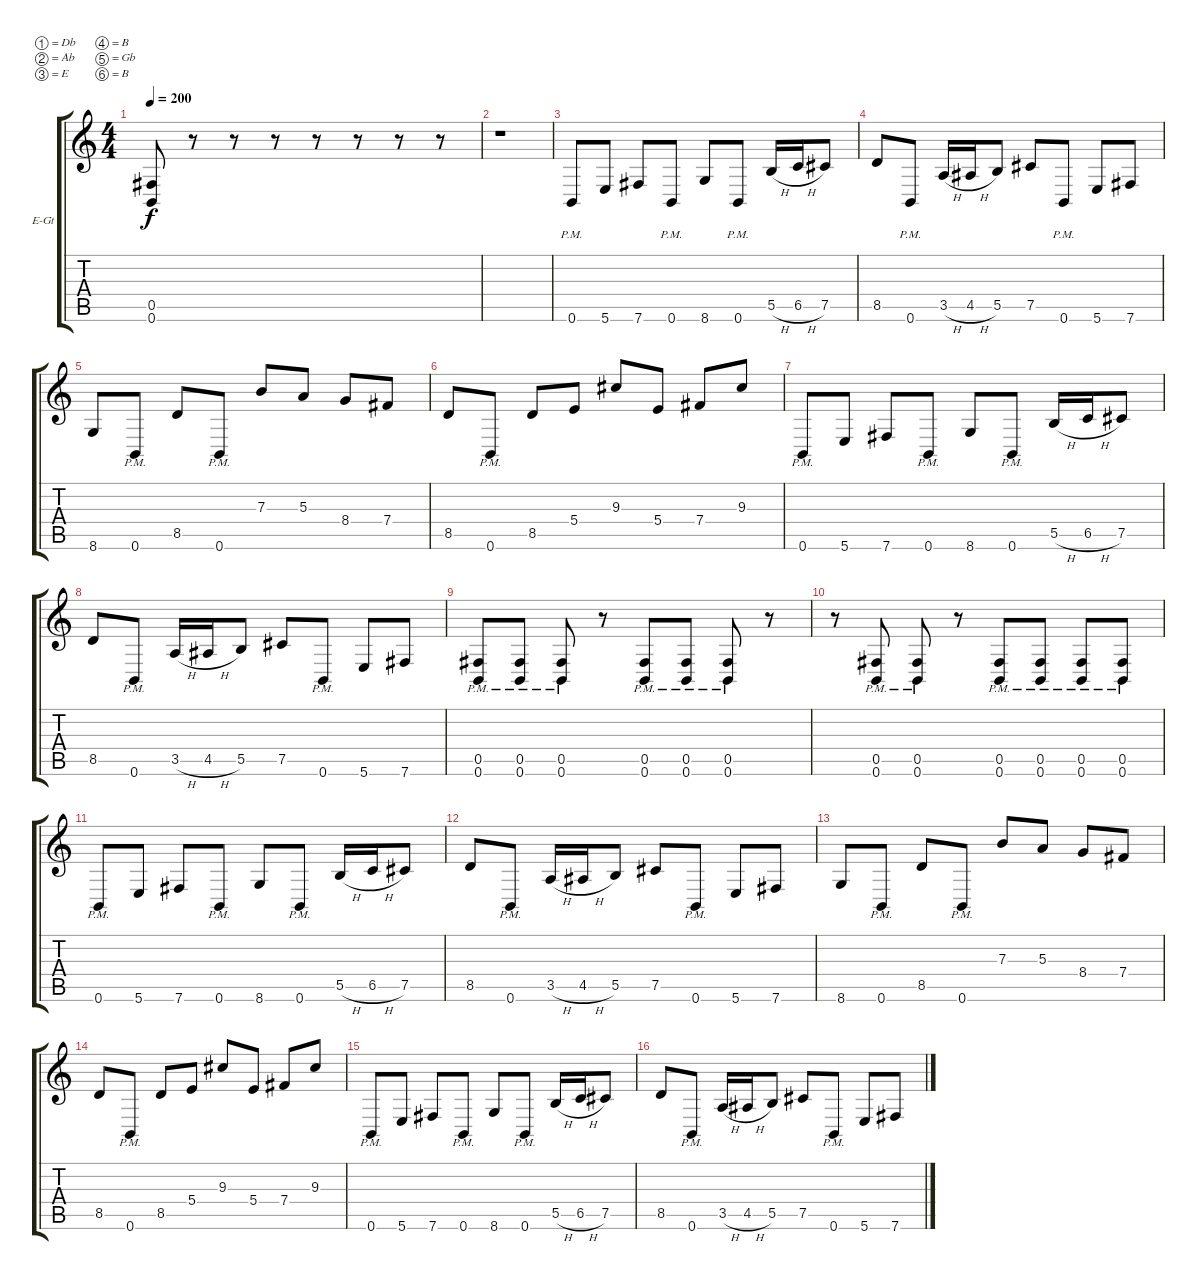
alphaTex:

\bracketExtendMode groupsimilarinstruments
\firstSystemTrackNameOrientation horizontal
\otherSystemsTrackNameOrientation horizontal
\track ("Right Guitar" "E-Gt") {instrument distortionguitar}
\staff {score tabs}
\tuning (Db4 Ab3 E3 B2 Gb2 B1)
\ts (4 4)
\tempo 200
\clef g2
\ks c
(0.6 0.5).8{dy f} r.8 r.8 r.8 r.8 r.8 r.8 r.8 |
r.1 |
0.6{pm}.8 5.6.8 7.6.8 0.6{pm}.8 8.6.8 0.6{pm}.8 5.5{h}.16 6.5{h}.16 7.5.8 |
8.5.8 0.6{pm}.8 3.5{h}.16 4.5{h}.16 5.5.8 7.5.8 0.6{pm}.8 5.6.8 7.6.8 |
8.6.8 0.6{pm}.8 8.5.8 0.6{pm}.8 7.3.8 5.3.8 8.4.8 7.4.8 |
8.5.8 0.6{pm}.8 8.5.8 5.4.8 9.3.8 5.4.8 7.4.8 9.3.8 |
0.6{pm}.8 5.6.8 7.6.8 0.6{pm}.8 8.6.8 0.6{pm}.8 5.5{h}.16 6.5{h}.16 7.5.8 |
8.5.8 0.6{pm}.8 3.5{h}.16 4.5{h}.16 5.5.8 7.5.8 0.6{pm}.8 5.6.8 7.6.8 |
(0.6{pm} 0.5{pm}).8 (0.5{pm} 0.6{pm}).8 (0.6{pm} 0.5{pm}).8 r.8 (0.6{pm} 0.5{pm}).8 (0.5{pm} 0.6{pm}).8 (0.6{pm} 0.5{pm}).8 r.8 |
r.8 (0.5{pm} 0.6{pm}).8 (0.6{pm} 0.5{pm}).8 r.8 (0.5{pm} 0.6{pm}).8 (0.6{pm} 0.5{pm}).8 (0.5{pm} 0.6{pm}).8 (0.5{pm} 0.6{pm}).8 |
0.6{pm}.8 5.6.8 7.6.8 0.6{pm}.8 8.6.8 0.6{pm}.8 5.5{h}.16 6.5{h}.16 7.5.8 |
8.5.8 0.6{pm}.8 3.5{h}.16 4.5{h}.16 5.5.8 7.5.8 0.6{pm}.8 5.6.8 7.6.8 |
8.6.8 0.6{pm}.8 8.5.8 0.6{pm}.8 7.3.8 5.3.8 8.4.8 7.4.8 |
8.5.8 0.6{pm}.8 8.5.8 5.4.8 9.3.8 5.4.8 7.4.8 9.3.8 |
0.6{pm}.8 5.6.8 7.6.8 0.6{pm}.8 8.6.8 0.6{pm}.8 5.5{h}.16 6.5{h}.16 7.5.8 |
8.5.8 0.6{pm}.8 3.5{h}.16 4.5{h}.16 5.5.8 7.5.8 0.6{pm}.8 5.6.8 7.6.8
